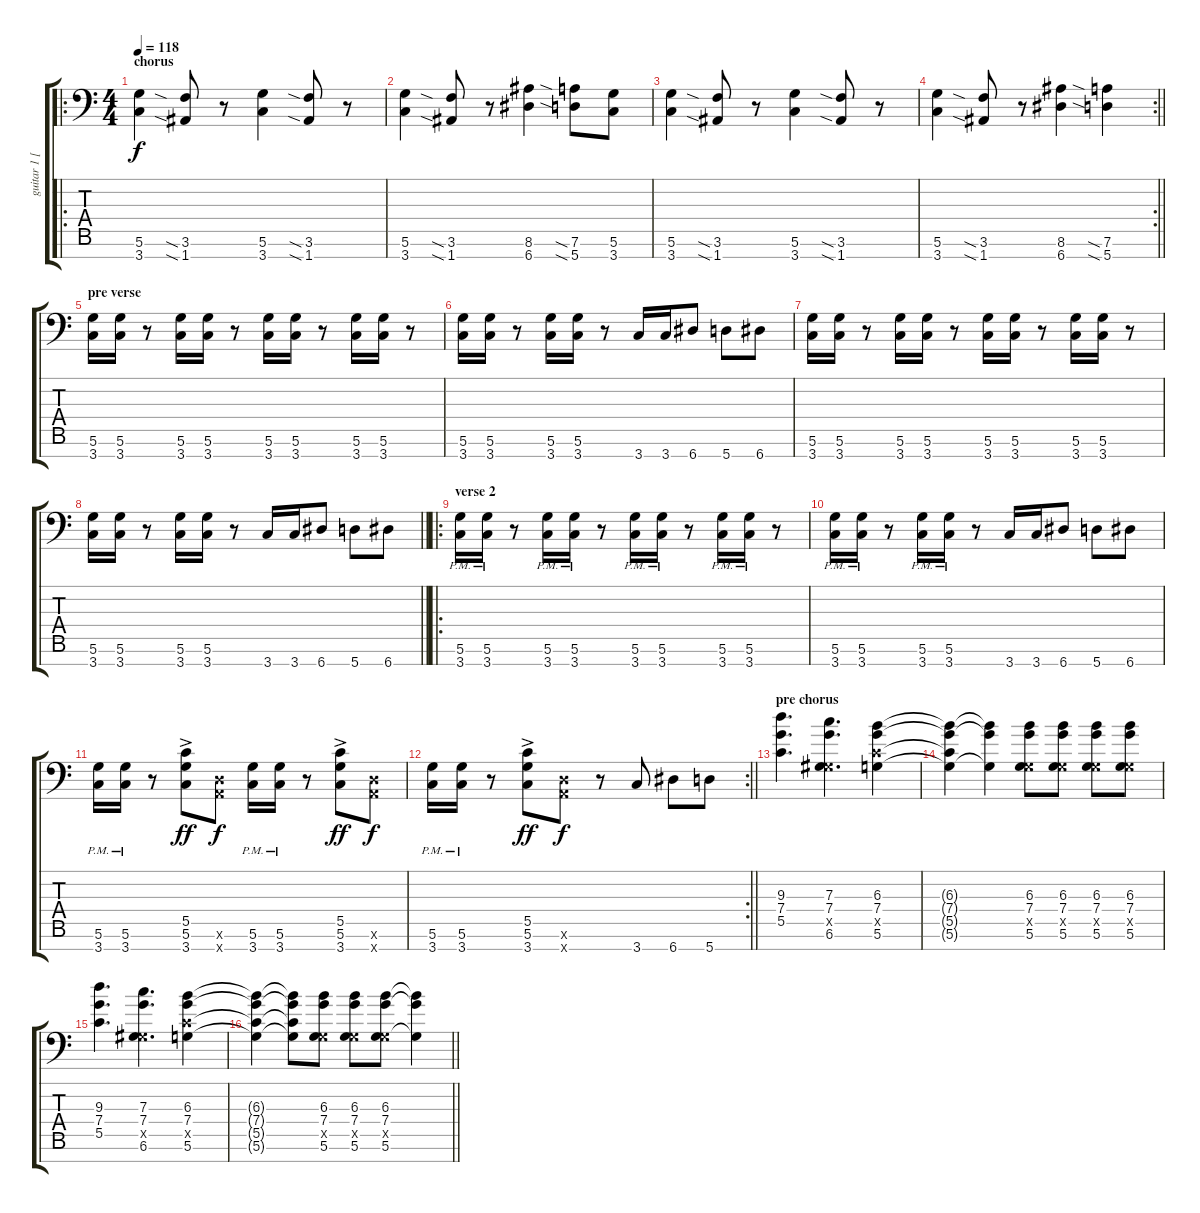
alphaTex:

\track ("guitar 1 [munky]" "guitar 1 [") {instrument distortionguitar}
\staff {score tabs}
\tuning (D4 A3 F3 C3 G2 D2 A1) {hide}
\ro
\ts (4 4)
\section ("" "chorus")
\tempo 118
\clef f4
\ks c
(5.6 3.7).4{dy f volume 14 balance 11 instrument distortionguitar} (3.6{sia} 1.7{sia}).8 r.8 (5.6 3.7).4 (3.6{sia} 1.7{sia}).8 r.8 |
(5.6 3.7).4 (3.6{sia} 1.7{sia}).8 r.8 (8.6 6.7).4 (7.6{sia} 5.7{sia}).8 (5.6 3.7).8 |
(5.6 3.7).4 (3.6{sia} 1.7{sia}).8 r.8 (5.6 3.7).4 (3.6{sia} 1.7{sia}).8 r.8 |
\rc 2
\barLineRight lightlight
(5.6 3.7).4 (3.6{sia} 1.7{sia}).8 r.8 (8.6 6.7).4 (7.6{sia} 5.7{sia}).4 |
\section ("" "pre verse")
(5.6 3.7).16{volume 14 balance 11 instrument distortionguitar} (5.6 3.7).16 r.8 (5.6 3.7).16 (5.6 3.7).16 r.8 (5.6 3.7).16 (5.6 3.7).16 r.8 (5.6 3.7).16 (5.6 3.7).16 r.8 |
(5.6 3.7).16 (5.6 3.7).16 r.8 (5.6 3.7).16 (5.6 3.7).16 r.8 3.7.16 3.7.16 6.7.8 5.7.8 6.7.8 |
(5.6 3.7).16 (5.6 3.7).16 r.8 (5.6 3.7).16 (5.6 3.7).16 r.8 (5.6 3.7).16 (5.6 3.7).16 r.8 (5.6 3.7).16 (5.6 3.7).16 r.8 |
\barLineRight lightlight
(5.6 3.7).16 (5.6 3.7).16 r.8 (5.6 3.7).16 (5.6 3.7).16 r.8 3.7.16 3.7.16 6.7.8 5.7.8 6.7.8 |
\ro
\section ("" "verse 2")
(5.6{pm} 3.7{pm}).16{volume 8 balance 12 instrument distortionguitar} (5.6{pm} 3.7{pm}).16 r.8 (5.6{pm} 3.7{pm}).16 (5.6{pm} 3.7{pm}).16 r.8 (5.6{pm} 3.7{pm}).16 (5.6{pm} 3.7{pm}).16 r.8 (5.6{pm} 3.7{pm}).16 (5.6{pm} 3.7{pm}).16 r.8 |
(5.6{pm} 3.7{pm}).16 (5.6{pm} 3.7{pm}).16 r.8 (5.6{pm} 3.7{pm}).16 (5.6{pm} 3.7{pm}).16 r.8 3.7.16 3.7.16 6.7.8 5.7.8 6.7.8 |
(5.6{pm} 3.7{pm}).16{volume 16 instrument distortionguitar} (5.6{pm} 3.7{pm}).16 r.8 (5.5{ac} 5.6{ac} 3.7{ac}).8{dy ff} (0.6{x} 0.7{x}).8{dy f} (5.6{pm} 3.7{pm}).16 (5.6{pm} 3.7{pm}).16 r.8 (5.5{ac} 5.6{ac} 3.7{ac}).8{dy ff} (0.6{x} 0.7{x}).8{dy f} |
\rc 2
\barLineRight lightlight
(5.6{pm} 3.7{pm}).16 (5.6{pm} 3.7{pm}).16 r.8 (5.5{ac} 5.6{ac} 3.7{ac}).8{dy ff} (0.6{x} 0.7{x}).8{dy f} r.8 3.7.8 6.7.8 5.7.8 |
\section ("" "pre chorus")
(9.3 7.4 5.5).4{d volume 11 instrument distortionguitar} (7.3 7.4 0.5{x} 6.6).4{d} (6.3 7.4 5.5{x} 5.6).4 |
(6.3{t} 7.4{t} 5.5{t} 5.6{t}).4 (6.3{t} 7.4{t} 5.6{t}).4 (6.3 7.4 0.5{x} 5.6).8 (6.3 7.4 0.5{x} 5.6).8 (6.3 7.4 0.5{x} 5.6).8 (6.3 7.4 0.5{x} 5.6).8 |
(9.3 7.4 5.5).4{d} (7.3 7.4 0.5{x} 6.6).4{d} (6.3 7.4 5.5{x} 5.6).4 |
\barLineRight lightlight
(6.3{t} 7.4{t} 5.5{t} 5.6{t}).4 (6.3{t} 7.4{t} 5.5{t} 5.6{t}).8 (6.3 7.4 0.5{x} 5.6).8 (6.3 7.4 0.5{x} 5.6).8 (6.3 7.4 0.5{x} 5.6).8 (6.3{t} 7.4{t} 5.6{t}).4
